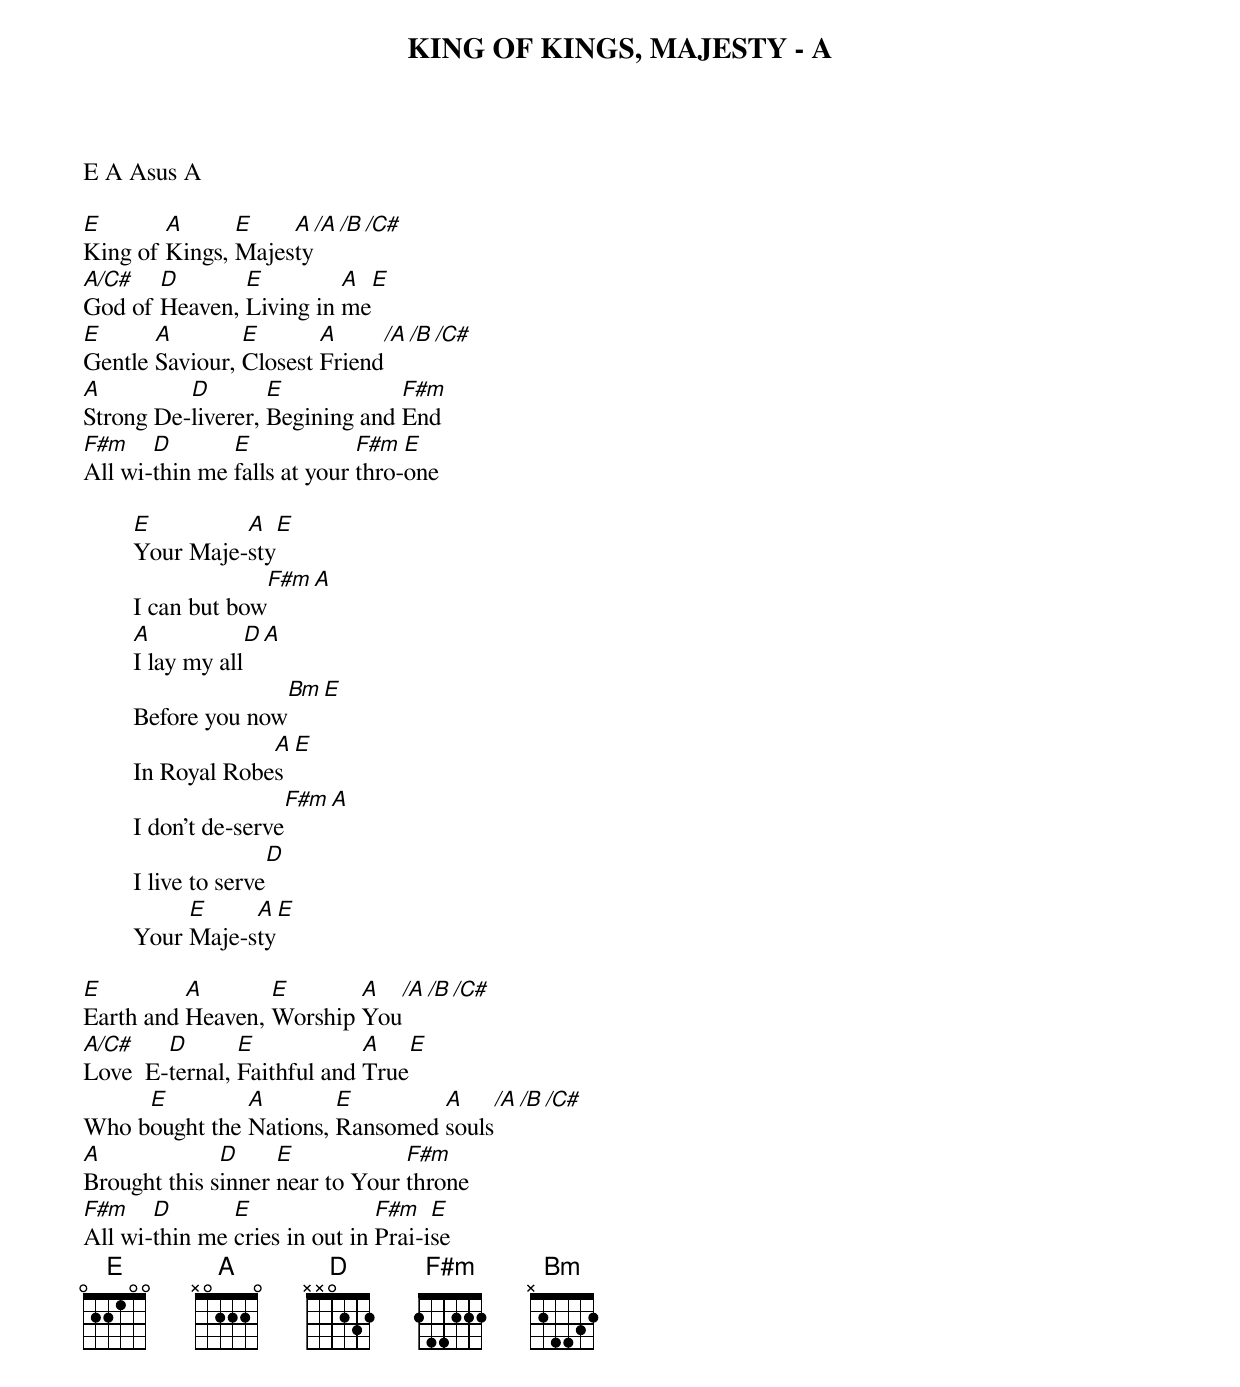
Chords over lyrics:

KING OF KINGS, MAJESTY - A

E A Asus A

E       A      E    A     /A  /B  /C#
King of Kings, Majesty
A/C#   D       E         A   E
God of Heaven, Living in me
E      A        E       A       /A  /B  /C#
Gentle Saviour, Closest Friend
A         D        E            F#m
Strong De-liverer, Begining and End
F#m    D       E             F#m  E
All wi-thin me falls at your thro-one

	E         A    E
	Your Maje-sty
			F#m  A
	I can but bow
	A  	     D    A
	I lay my all
			   Bm   E
	Before you now
		     A      E
	In Royal Robes
			  F#m    A
	I don't de-serve
			  D
	I live to serve
	     E     A    E
	Your Maje-sty

E         A       E       A    /A  /B  /C#
Earth and Heaven, Worship You
A/C#    D       E            A     E
Love  E-ternal, Faithful and True
     E         A        E        A      /A  /B  /C#
Who bought the Nations, Ransomed souls
A             D     E            F#m
Brought this sinner near to Your throne
F#m    D       E               F#m   E
All wi-thin me cries in out in Prai-ise
